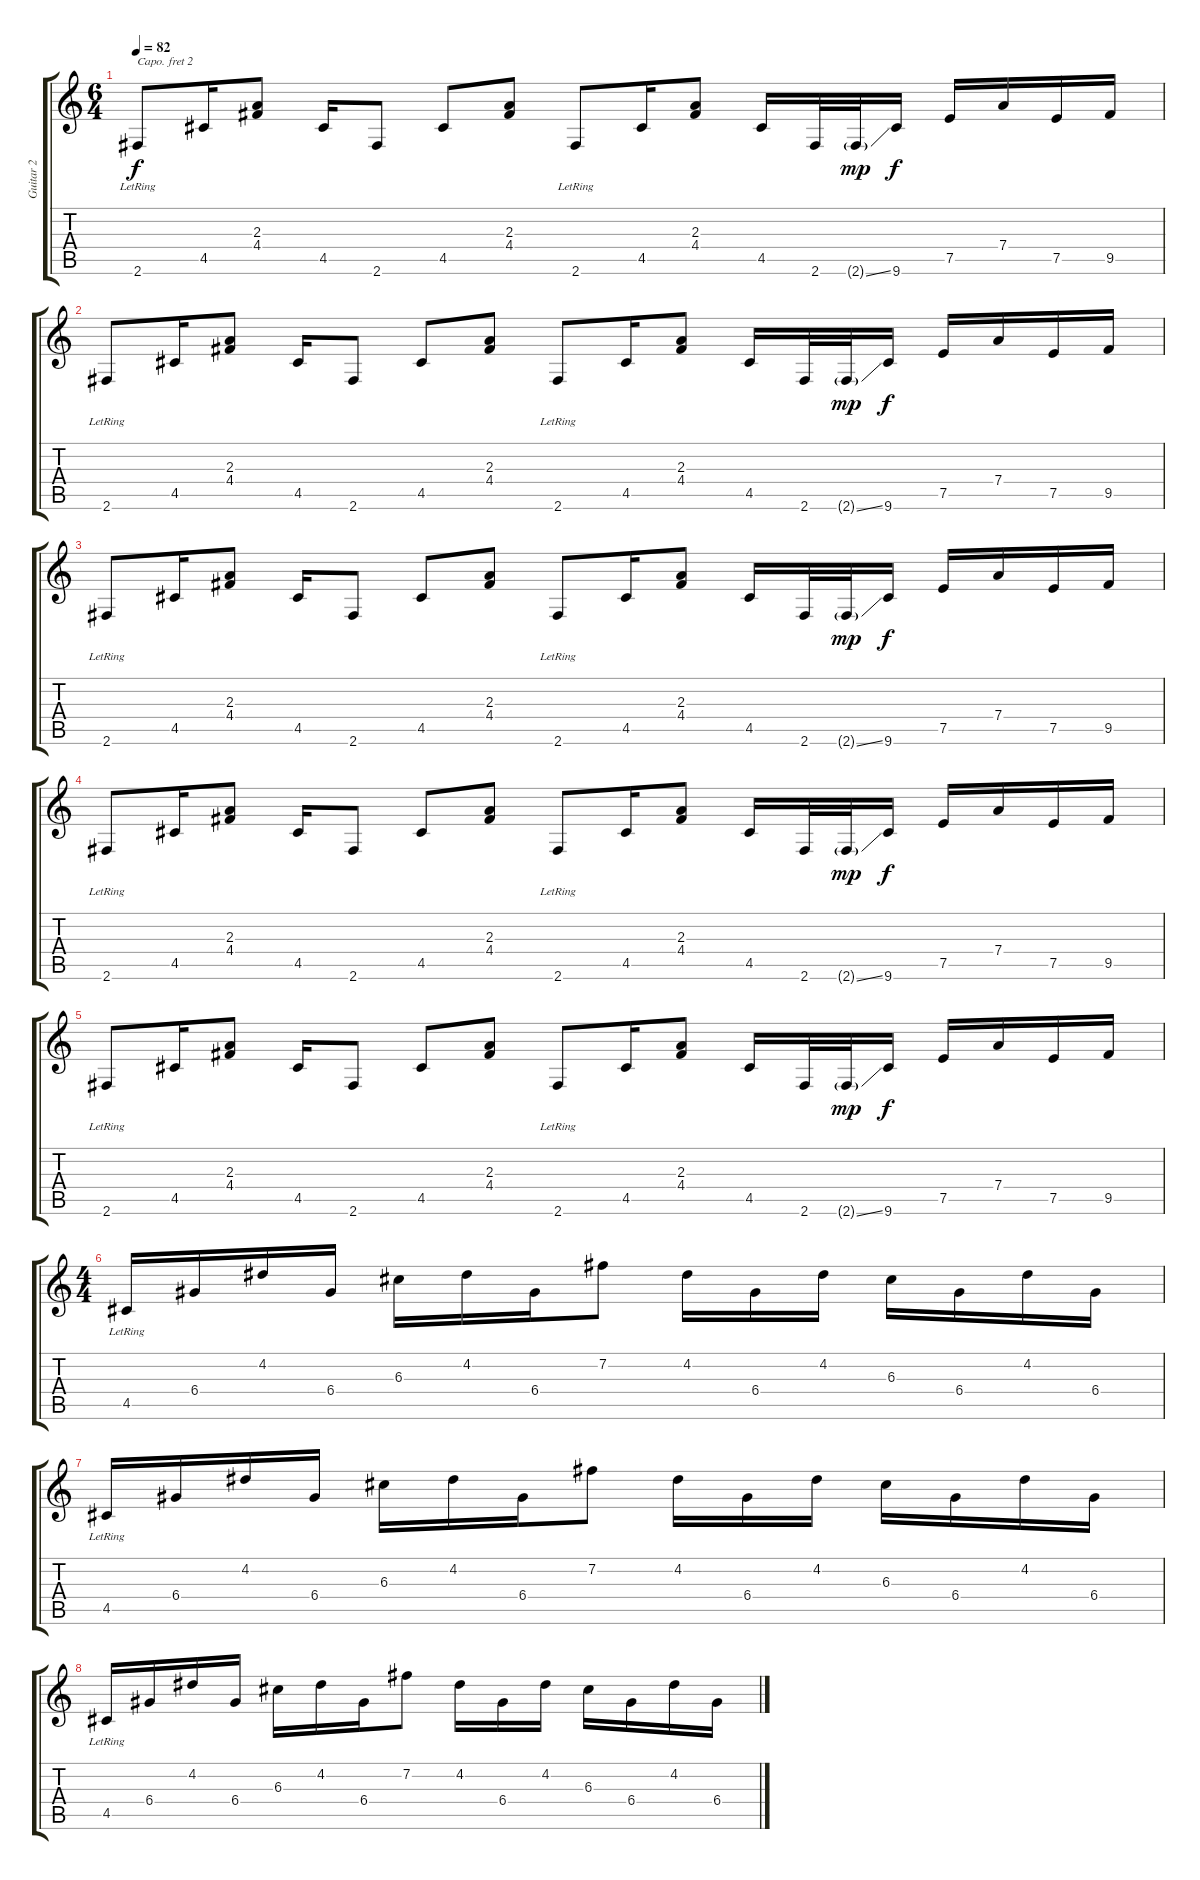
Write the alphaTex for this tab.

\track ("Guitar 2" "Guitar 2") {instrument electricguitarjazz}
\staff {score tabs}
\capo 2
\tuning (D4 A3 F3 C3 G2 D2) {hide}
\ts (6 4)
\tempo 82
\clef g2
\ks c
2.6{lr}.8{dy f} 4.5.16 (2.3 4.4).8 4.5.16 2.6.8 4.5.8 (2.3 4.4).8 2.6{lr}.8 4.5.16 (2.3 4.4).8 4.5.16 2.6.32 2.6{ss g}.32{dy mp} 9.6.16{dy f} 7.5.16 7.4.16 7.5.16 9.5.16 |
2.6{lr}.8 4.5.16 (2.3 4.4).8 4.5.16 2.6.8 4.5.8 (2.3 4.4).8 2.6{lr}.8 4.5.16 (2.3 4.4).8 4.5.16 2.6.32 2.6{ss g}.32{dy mp} 9.6.16{dy f} 7.5.16 7.4.16 7.5.16 9.5.16 |
2.6{lr}.8 4.5.16 (2.3 4.4).8 4.5.16 2.6.8 4.5.8 (2.3 4.4).8 2.6{lr}.8 4.5.16 (2.3 4.4).8 4.5.16 2.6.32 2.6{ss g}.32{dy mp} 9.6.16{dy f} 7.5.16 7.4.16 7.5.16 9.5.16 |
2.6{lr}.8 4.5.16 (2.3 4.4).8 4.5.16 2.6.8 4.5.8 (2.3 4.4).8 2.6{lr}.8 4.5.16 (2.3 4.4).8 4.5.16 2.6.32 2.6{ss g}.32{dy mp} 9.6.16{dy f} 7.5.16 7.4.16 7.5.16 9.5.16 |
2.6{lr}.8 4.5.16 (2.3 4.4).8 4.5.16 2.6.8 4.5.8 (2.3 4.4).8 2.6{lr}.8 4.5.16 (2.3 4.4).8 4.5.16 2.6.32 2.6{ss g}.32{dy mp} 9.6.16{dy f} 7.5.16 7.4.16 7.5.16 9.5.16 |
\ts (4 4)
4.5{lr}.16 6.4.16 4.2.16 6.4.16 6.3.16 4.2.16 6.4.16 7.2.8 4.2.16 6.4.16 4.2.16 6.3.16 6.4.16 4.2.16 6.4.16 |
4.5{lr}.16 6.4.16 4.2.16 6.4.16 6.3.16 4.2.16 6.4.16 7.2.8 4.2.16 6.4.16 4.2.16 6.3.16 6.4.16 4.2.16 6.4.16 |
4.5{lr}.16 6.4.16 4.2.16 6.4.16 6.3.16 4.2.16 6.4.16 7.2.8 4.2.16 6.4.16 4.2.16 6.3.16 6.4.16 4.2.16 6.4.16
